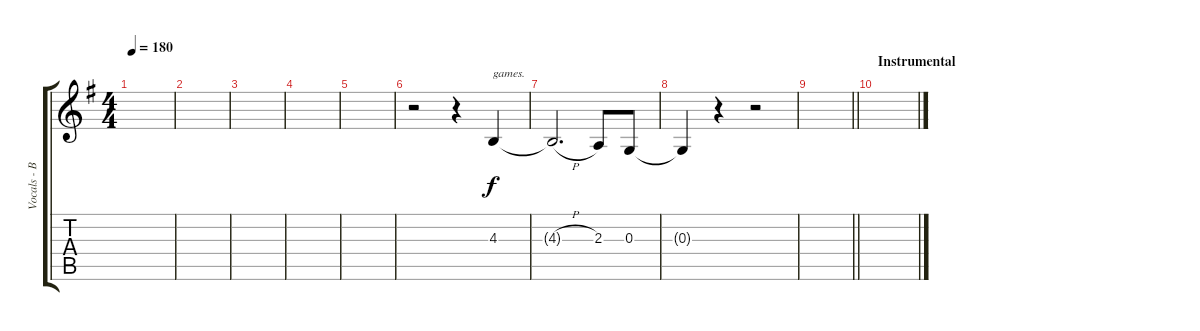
\track ("Vocals - Ben Johnston" "Vocals - B") {instrument altosax}
\staff {score tabs}
\tuning (E4 B3 G3 D3 A2 E2) {hide}
\ts (4 4)
\tempo 180
\clef g2
\ks eminor
|
|
|
|
|
r.2 r.4 4.3.4{txt "games."} |
4.3{h t}.2{d} 2.3.8 0.3.8 |
0.3{t}.4 r.4 r.2 |
\barLineRight lightlight
|
\section ("" "Instrumental")
